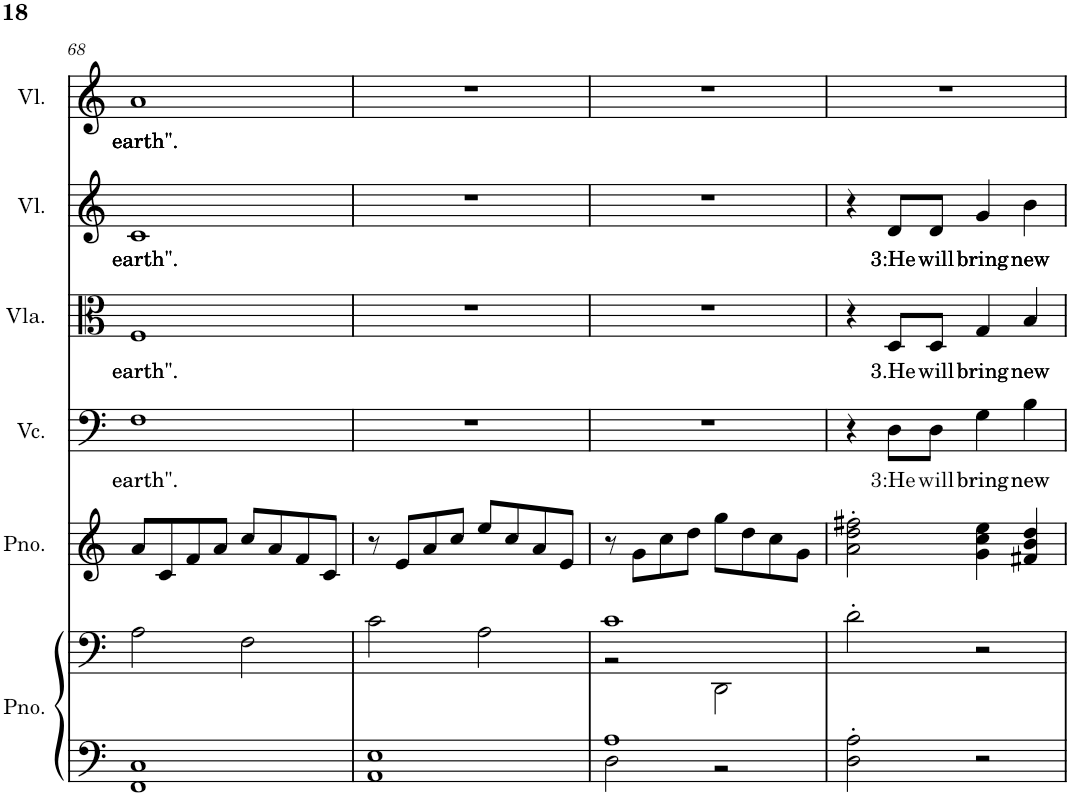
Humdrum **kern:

**kern	**kern	**kern	**kern	**text	**kern	**text	**kern	**text	**kern	**text
*part6	*part6	*part5	*part4	*part4	*part3	*part3	*part2	*part2	*part1	*part1
*staff7	*staff6	*staff5	*staff4	*staff4	*staff3	*staff3	*staff2	*staff2	*staff1	*staff1
*I"Piano, Staff-2	*	*I"Piano, Staff-1	*I"Cello, Violoncello.	*	*I"Altviool, Viola.	*	*I"Viool, Violino II.	*	*I"Viool, Violino I.	*
*I'Pno.	*	*I'Pno.	*I'Vc.	*	*I'Vla.	*	*I'Vl.	*	*I'Vl.	*
!!LO:PB:g=z
*clefF4	*clefF4	*clefG2	*clefF4	*	*clefC3	*	*clefG2	*	*clefG2	*
*k[]	*k[]	*k[]	*k[]	*	*k[]	*	*k[]	*	*k[]	*
*M2/2	*M2/2	*M2/2	*M2/2	*	*M2/2	*	*M2/2	*	*M2/2	*
=68	=68	=68	=68	=68	=68	=68	=68	=68	=68	=68
!	!	!	!	!LO:LY:b	!	!LO:LY:b	!	!LO:LY:b	!	!LO:LY:b
1FF 1C	2A\	8a/L	1F	earth".	1F	earth".	1c	earth".	1a	earth".
.	.	8c/	.	.	.	.	.	.	.	.
.	.	8f/	.	.	.	.	.	.	.	.
.	.	8a/J	.	.	.	.	.	.	.	.
.	2F\	8cc/L	.	.	.	.	.	.	.	.
.	.	8a/	.	.	.	.	.	.	.	.
.	.	8f/	.	.	.	.	.	.	.	.
.	.	8c/J	.	.	.	.	.	.	.	.
=69	=69	=69	=69	=69	=69	=69	=69	=69	=69	=69
1AA 1E	2c\	8r	1r	.	1r	.	1r	.	1r	.
.	.	8e/L	.	.	.	.	.	.	.	.
.	.	8a/	.	.	.	.	.	.	.	.
.	.	8cc/J	.	.	.	.	.	.	.	.
.	2A\	8ee/L	.	.	.	.	.	.	.	.
.	.	8cc/	.	.	.	.	.	.	.	.
.	.	8a/	.	.	.	.	.	.	.	.
.	.	8e/J	.	.	.	.	.	.	.	.
=70	=70	=70	=70	=70	=70	=70	=70	=70	=70	=70
*^	*^	*	*	*	*	*	*	*	*	*
1A	2D\	1c	2r	8r	1r	.	1r	.	1r	.	1r	.
.	.	.	.	8g\L	.	.	.	.	.	.	.	.
.	.	.	.	8cc\	.	.	.	.	.	.	.	.
.	.	.	.	8dd\J	.	.	.	.	.	.	.	.
.	2r	.	2DD\	8gg\L	.	.	.	.	.	.	.	.
.	.	.	.	8dd\	.	.	.	.	.	.	.	.
.	.	.	.	8cc\	.	.	.	.	.	.	.	.
.	.	.	.	8g\J	.	.	.	.	.	.	.	.
*v	*v	*	*	*	*	*	*	*	*	*	*	*
*	*v	*v	*	*	*	*	*	*	*	*	*
=71	=71	=71	=71	=71	=71	=71	=71	=71	=71	=71
2D\' 2A\'	2d'\	2a\' 2dd\' 2ff#X\'	4r	.	4r	.	4r	.	1r	.
!	!	!	!	!LO:LY:b	!	!LO:LY:b	!	!LO:LY:b	!	!
.	.	.	8D\L	3:He	8D/L	3.He	8d/L	3:He	.	.
!	!	!	!	!LO:LY:b	!	!LO:LY:b	!	!LO:LY:b	!	!
.	.	.	8D\J	will	8D/J	will	8d/J	will	.	.
!	!	!	!	!LO:LY:b	!	!LO:LY:b	!	!LO:LY:b	!	!
2r	2r	4g\ 4cc\ 4ee\	4G\	bring	4G/	bring	4g/	bring	.	.
!	!	!	!	!LO:LY:b	!	!LO:LY:b	!	!LO:LY:b	!	!
.	.	4f#X/ 4b/ 4dd/	4B\	new	4B/	new	4b\	new	.	.
=	=	=	=	=	=	=	=	=	=	=
*-	*-	*-	*-	*-	*-	*-	*-	*-	*-	*-
